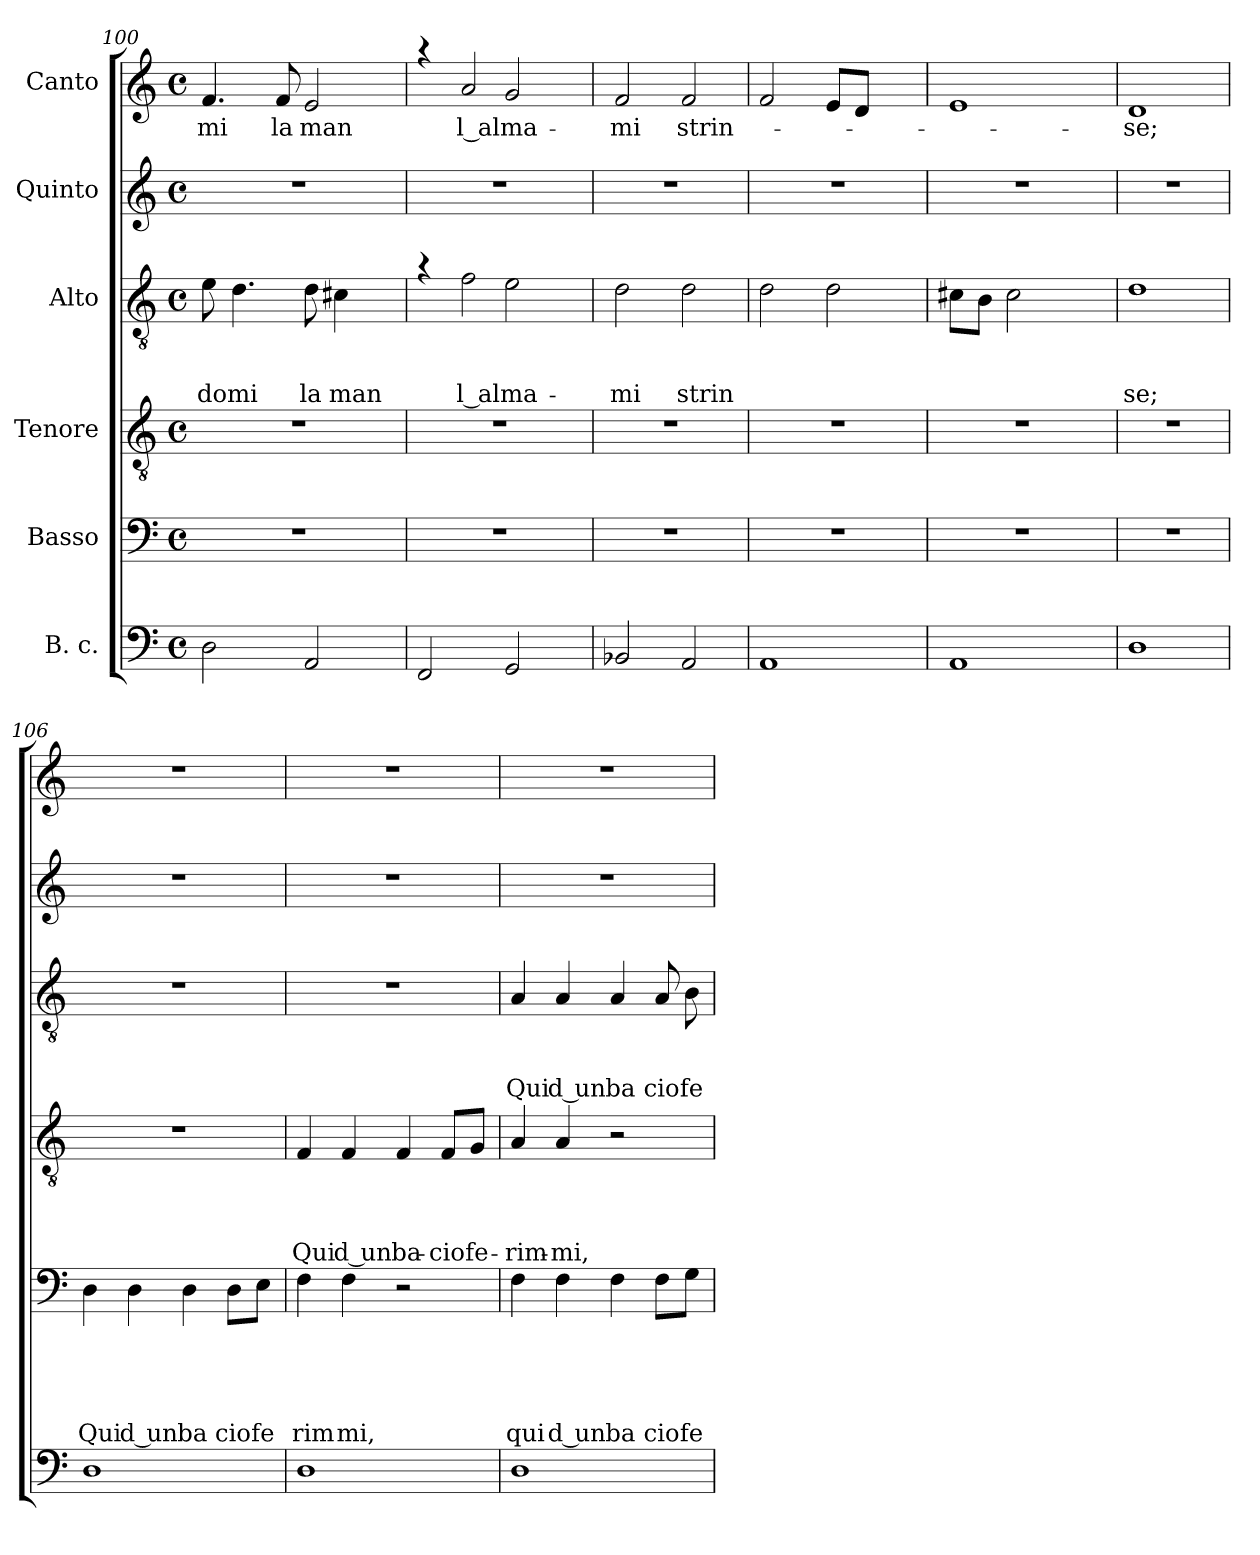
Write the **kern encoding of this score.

**kern	**kern	**text	**text	**text	**text	**text	**kern	**text	**text	**text	**text	**kern	**text	**text	**text	**kern	**kern	**text
*part6	*part5	*part5	*part5	*part5	*part5	*part5	*part4	*part4	*part4	*part4	*part4	*part3	*part3	*part3	*part3	*part2	*part1	*part1
*staff6	*staff5	*staff5	*staff5	*staff5	*staff5	*staff5	*staff4	*staff4	*staff4	*staff4	*staff4	*staff3	*staff3	*staff3	*staff3	*staff2	*staff1	*staff1
*I"B. c.	*I"Basso	*	*	*	*	*	*I"Tenore	*	*	*	*	*I"Alto	*	*	*	*I"Quinto	*I"Canto	*
*clefF4	*clefF4	*	*	*	*	*	*clefGv2	*	*	*	*	*clefGv2	*	*	*	*clefG2	*clefG2	*
*k[]	*k[]	*	*	*	*	*	*k[]	*	*	*	*	*k[]	*	*	*	*k[]	*k[]	*
*C:	*C:	*	*	*	*	*	*C:	*	*	*	*	*C:	*	*	*	*C:	*C:	*
*M4/4	*M4/4	*	*	*	*	*	*M4/4	*	*	*	*	*M4/4	*	*	*	*M4/4	*M4/4	*
*met(c)	*met(c)	*	*	*	*	*	*met(c)	*	*	*	*	*met(c)	*	*	*	*met(c)	*met(c)	*
=100	=100	=100	=100	=100	=100	=100	=100	=100	=100	=100	=100	=100	=100	=100	=100	=100	=100	=100
!	!	!	!	!	!	!	!	!	!	!	!	!	!	!	!LO:LY:b	!	!	!LO:LY:b
2D\	1r	.	.	.	.	.	1r	.	.	.	.	8e\	.	.	-do	1r	4.f/	-mi
!	!	!	!	!	!	!	!	!	!	!	!	!	!	!	!LO:LY:b	!	!	!
.	.	.	.	.	.	.	.	.	.	.	.	4.d\	.	.	mi	.	.	.
!	!	!	!	!	!	!	!	!	!	!	!	!	!	!	!	!	!	!LO:LY:b
.	.	.	.	.	.	.	.	.	.	.	.	.	.	.	.	.	8f/	la
!	!	!	!	!	!	!	!	!	!	!	!	!	!	!	!LO:LY:b	!	!	!LO:LY:b
2AA/	.	.	.	.	.	.	.	.	.	.	.	8d\	.	.	la	.	2e/	man
!	!	!	!	!	!	!	!	!	!	!	!	!	!	!	!LO:LY:b	!	!	!
.	.	.	.	.	.	.	.	.	.	.	.	4c#X\	.	.	man	.	.	.
.	.	.	.	.	.	.	.	.	.	.	.	8ryy	.	.	.	.	.	.
=101	=101	=101	=101	=101	=101	=101	=101	=101	=101	=101	=101	=101	=101	=101	=101	=101	=101	=101
*	*	*	*	*	*	*	*	*	*	*	*	*^	*	*	*	*	*^	*
2FF/	1r	.	.	.	.	.	1r	.	.	.	.	4ra	2ryy	.	.	.	1r	4raa	2ryy	.
!	!	!	!	!	!	!	!	!	!	!	!	!	!	!	!	!LO:LY:b:rj	!	!	!	!LO:LY:b:rj
.	.	.	.	.	.	.	.	.	.	.	.	2f\	.	.	.	l al-	.	2a/	.	l al-
!	!	!	!	!	!	!	!	!	!	!	!	!	!	!	!	!LO:LY:b	!	!	!	!LO:LY:b
2GG/	.	.	.	.	.	.	.	.	.	.	.	.	2e\	.	.	-ma	.	.	2g/	-ma
.	.	.	.	.	.	.	.	.	.	.	.	4ryy	.	.	.	.	.	4ryy	.	.
*	*	*	*	*	*	*	*	*	*	*	*	*v	*v	*	*	*	*	*v	*v	*
!!LO:PB:g=z
=102	=102	=102	=102	=102	=102	=102	=102	=102	=102	=102	=102	=102	=102	=102	=102	=102	=102	=102
!	!	!	!	!	!	!	!	!	!	!	!	!	!	!	!LO:LY:b	!	!	!LO:LY:b
2BB-X/	1r	.	.	.	.	.	1r	.	.	.	.	2d\	.	.	mi	1r	2f/	mi
!	!	!	!	!	!	!	!	!	!	!	!	!	!	!	!LO:LY:b	!	!	!LO:LY:b
2AA/	.	.	.	.	.	.	.	.	.	.	.	2d\	.	.	strin	.	2f/	strin-
=103	=103	=103	=103	=103	=103	=103	=103	=103	=103	=103	=103	=103	=103	=103	=103	=103	=103	=103
1AA	1r	.	.	.	.	.	1r	.	.	.	.	2d\	.	.	.	1r	2f/	.
.	.	.	.	.	.	.	.	.	.	.	.	2d\	.	.	.	.	8e/L	.
.	.	.	.	.	.	.	.	.	.	.	.	.	.	.	.	.	8d/J	.
.	.	.	.	.	.	.	.	.	.	.	.	.	.	.	.	.	4ryy	.
=104	=104	=104	=104	=104	=104	=104	=104	=104	=104	=104	=104	=104	=104	=104	=104	=104	=104	=104
1AA	1r	.	.	.	.	.	1r	.	.	.	.	8c#X\L	.	.	.	1r	1e	.
.	.	.	.	.	.	.	.	.	.	.	.	8B\J	.	.	.	.	.	.
.	.	.	.	.	.	.	.	.	.	.	.	2c#\	.	.	.	.	.	.
.	.	.	.	.	.	.	.	.	.	.	.	4ryy	.	.	.	.	.	.
=105	=105	=105	=105	=105	=105	=105	=105	=105	=105	=105	=105	=105	=105	=105	=105	=105	=105	=105
!	!	!	!	!	!	!	!	!	!	!	!	!	!	!	!LO:LY:b	!	!	!LO:LY:b
1D	1r	.	.	.	.	.	1r	.	.	.	.	1d	.	.	se;	1r	1d	-se;
=106	=106	=106	=106	=106	=106	=106	=106	=106	=106	=106	=106	=106	=106	=106	=106	=106	=106	=106
!	!	!	!	!	!	!LO:LY:b	!	!	!	!	!	!	!	!	!	!	!	!
1D	4D\	.	.	.	.	Qui	1r	.	.	.	.	1r	.	.	.	1r	1r	.
!	!	!	!	!	!	!LO:LY:b:rj	!	!	!	!	!	!	!	!	!	!	!	!
.	4D\	.	.	.	.	d un	.	.	.	.	.	.	.	.	.	.	.	.
!	!	!	!	!	!	!LO:LY:b	!	!	!	!	!	!	!	!	!	!	!	!
.	4D\	.	.	.	.	ba	.	.	.	.	.	.	.	.	.	.	.	.
!	!	!	!	!	!	!LO:LY:b	!	!	!	!	!	!	!	!	!	!	!	!
.	8D\L	.	.	.	.	cio	.	.	.	.	.	.	.	.	.	.	.	.
!	!	!	!	!	!	!LO:LY:b	!	!	!	!	!	!	!	!	!	!	!	!
.	8E\J	.	.	.	.	fe	.	.	.	.	.	.	.	.	.	.	.	.
=107	=107	=107	=107	=107	=107	=107	=107	=107	=107	=107	=107	=107	=107	=107	=107	=107	=107	=107
!	!	!	!	!	!	!LO:LY:b	!	!	!	!	!LO:LY:b	!	!	!	!	!	!	!
1D	4F\	.	.	.	.	rim	4F/	.	.	.	Qui	1r	.	.	.	1r	1r	.
!	!	!	!	!	!	!LO:LY:b	!	!	!	!	!LO:LY:b:rj	!	!	!	!	!	!	!
.	4F\	.	.	.	.	mi,	4F/	.	.	.	d un	.	.	.	.	.	.	.
!	!	!	!	!	!	!	!	!	!	!	!LO:LY:b	!	!	!	!	!	!	!
.	2r	.	.	.	.	.	4F/	.	.	.	ba-	.	.	.	.	.	.	.
!	!	!	!	!	!	!	!	!	!	!	!LO:LY:b	!	!	!	!	!	!	!
.	.	.	.	.	.	.	8F/L	.	.	.	-cio	.	.	.	.	.	.	.
!	!	!	!	!	!	!	!	!	!	!	!LO:LY:b	!	!	!	!	!	!	!
.	.	.	.	.	.	.	8G/J	.	.	.	fe-	.	.	.	.	.	.	.
=108	=108	=108	=108	=108	=108	=108	=108	=108	=108	=108	=108	=108	=108	=108	=108	=108	=108	=108
!	!	!	!	!	!	!LO:LY:b	!	!	!	!	!LO:LY:b	!	!	!	!LO:LY:b	!	!	!
1D	4F\	.	.	.	.	qui	4A/	.	.	.	-rim-	4A/	.	.	Qui	1r	1r	.
!	!	!	!	!	!	!LO:LY:b:rj	!	!	!	!	!LO:LY:b	!	!	!	!LO:LY:b:rj	!	!	!
.	4F\	.	.	.	.	d un	4A/	.	.	.	-mi,	4A/	.	.	d un	.	.	.
!	!	!	!	!	!	!LO:LY:b	!	!	!	!	!	!	!	!	!LO:LY:b	!	!	!
.	4F\	.	.	.	.	ba	2r	.	.	.	.	4A/	.	.	ba	.	.	.
!	!	!	!	!	!	!LO:LY:b	!	!	!	!	!	!	!	!	!LO:LY:b	!	!	!
.	8F\L	.	.	.	.	cio	.	.	.	.	.	8A/	.	.	cio	.	.	.
!	!	!	!	!	!	!LO:LY:b	!	!	!	!	!	!	!	!	!LO:LY:b	!	!	!
.	8G\J	.	.	.	.	fe	.	.	.	.	.	8B\	.	.	fe	.	.	.
=	=	=	=	=	=	=	=	=	=	=	=	=	=	=	=	=	=	=
*-	*-	*-	*-	*-	*-	*-	*-	*-	*-	*-	*-	*-	*-	*-	*-	*-	*-	*-
